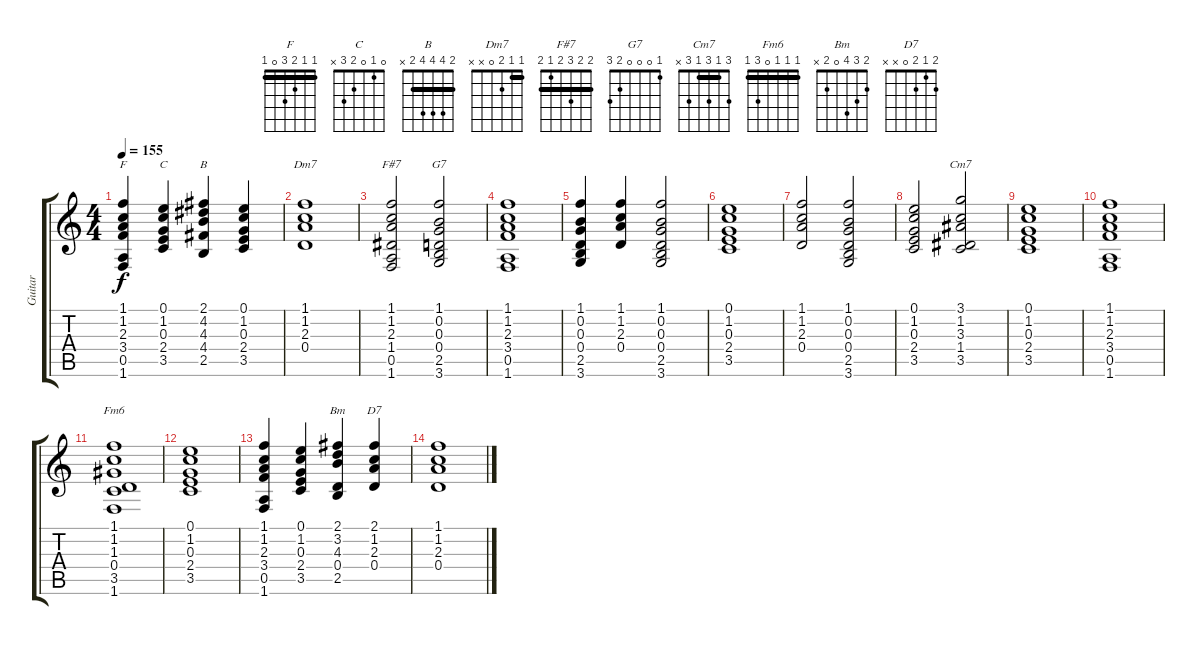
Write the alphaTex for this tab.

\track ("Guitar" "Guitar") {instrument acousticguitarnylon}
\staff {score tabs}
\tuning (E4 B3 G3 D3 A2 E2) {hide}
\chord ("F" 1 1 2 3 0 1) {barre 1}
\chord ("C" 0 1 0 2 3 x)
\chord ("B" 2 4 4 4 2 x) {barre 2}
\chord ("Dm7" 1 1 2 0 x x) {barre 1}
\chord ("F#7" 2 2 3 2 1 2) {barre 2}
\chord ("G7" 1 0 0 0 2 3)
\chord ("Cm7" 3 1 3 1 3 x) {barre 1}
\chord ("Fm6" 1 1 1 0 3 1) {barre 1}
\chord ("Bm" 2 3 4 0 2 x)
\chord ("D7" 2 1 2 0 x x)
\ts (4 4)
\tempo 155
\clef g2
\ks c
(1.1 1.2 2.3 3.4 0.5 1.6).4{ch "F" dy f} (0.1 1.2 0.3 2.4 3.5).4{ch "C"} (2.1 4.2 4.3 4.4 2.5).4{ch "B"} (0.1 1.2 0.3 2.4 3.5).4 |
(1.1 1.2 2.3 0.4).1{ch "Dm7"} |
(1.1 1.2 2.3 1.4 0.5 1.6).2{ch "F#7"} (1.1 0.2 0.3 0.4 2.5 3.6).2{ch "G7"} |
(1.1 1.2 2.3 3.4 0.5 1.6).1 |
(1.1 0.2 0.3 0.4 2.5 3.6).4 (1.1 1.2 2.3 0.4).4 (1.1 0.2 0.3 0.4 2.5 3.6).2 |
(0.1 1.2 0.3 2.4 3.5).1 |
(1.1 1.2 2.3 0.4).2 (1.1 0.2 0.3 0.4 2.5 3.6).2 |
(0.1 1.2 0.3 2.4 3.5).2 (3.1 1.2 3.3 1.4 3.5).2{ch "Cm7"} |
(0.1 1.2 0.3 2.4 3.5).1 |
(1.1 1.2 2.3 3.4 0.5 1.6).1 |
(1.1 1.2 1.3 0.4 3.5 1.6).1{ch "Fm6"} |
(0.1 1.2 0.3 2.4 3.5).1 |
(1.1 1.2 2.3 3.4 0.5 1.6).4 (0.1 1.2 0.3 2.4 3.5).4 (2.1 3.2 4.3 0.4 2.5).4{ch "Bm"} (2.1 1.2 2.3 0.4).4{ch "D7"} |
(1.1 1.2 2.3 0.4).1
